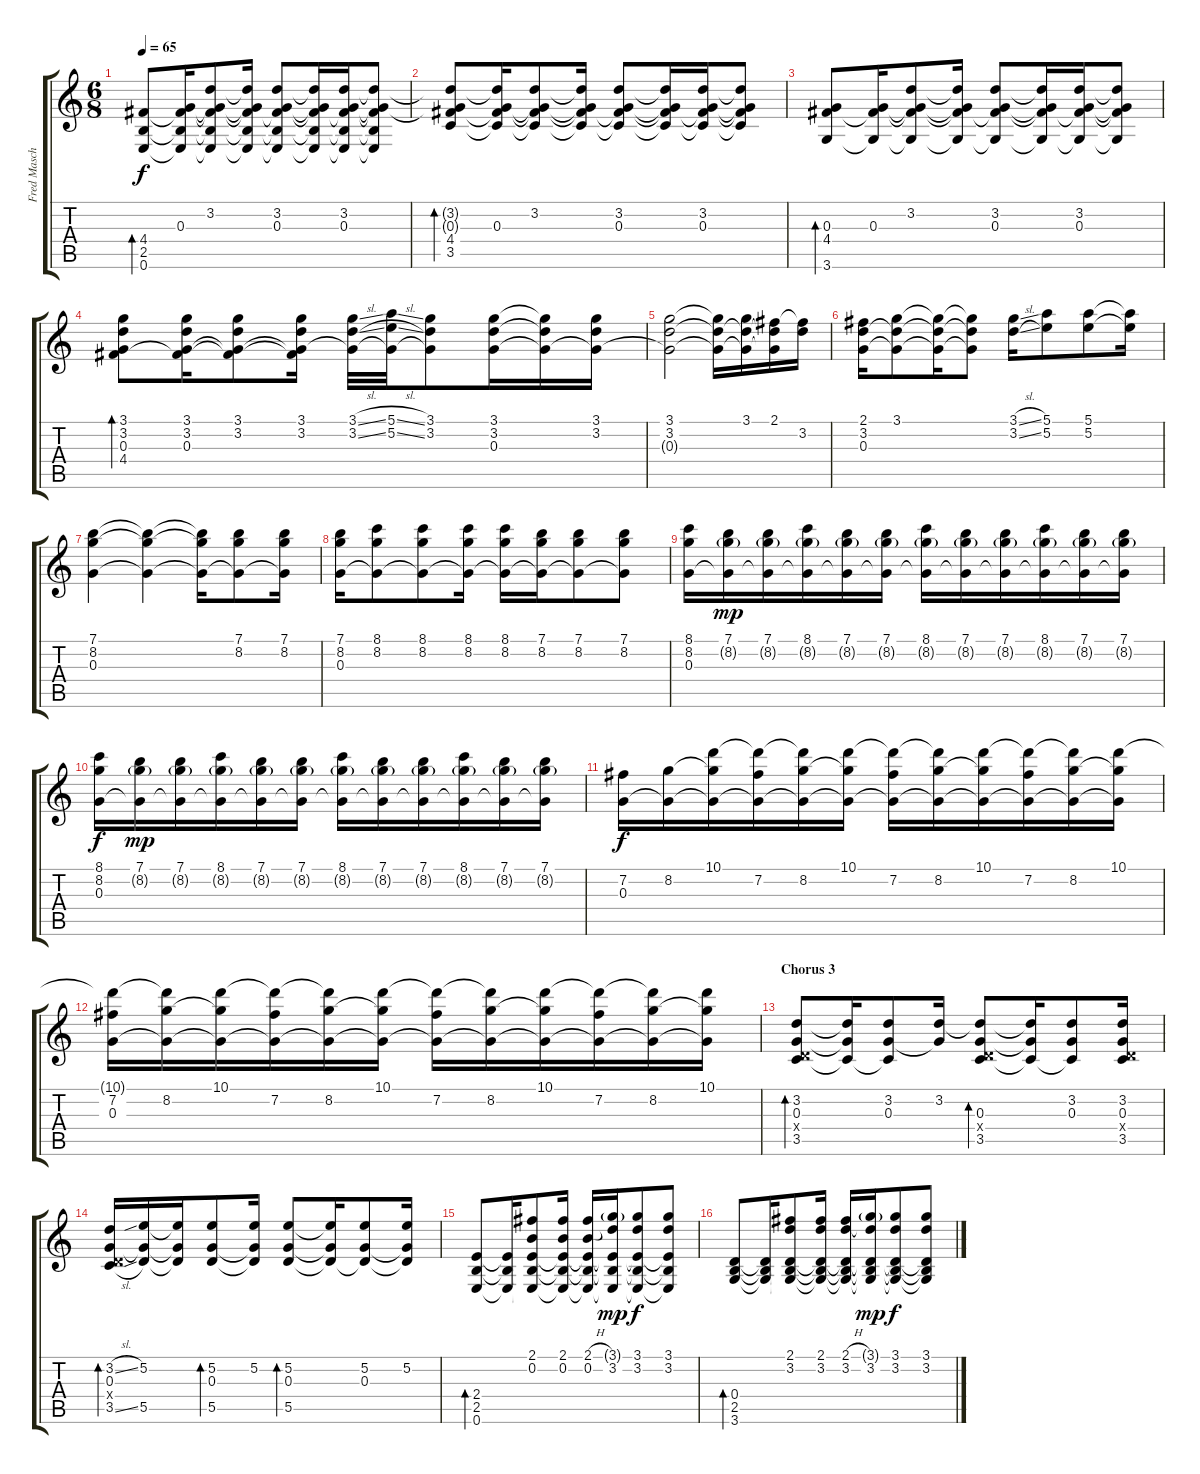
\track ("Fred Mascherino (Acoustic Guitar)" "Fred Masch") {instrument acousticguitarsteel}
\staff {score tabs}
\tuning (E4 B3 G3 D3 A2 E2) {hide}
\ts (6 8)
\tempo 65
\clef g2
\ks c
(4.4 2.5 0.6).8{bd 30 dy f} (0.3 4.4{t} 2.5{t} 0.6{t}).16 (3.2 0.3{t} 4.4{t} 2.5{t} 0.6{t}).8 (3.2{t} 0.3{t} 4.4{t} 2.5{t} 0.6{t}).16 (3.2 0.3 4.4{t} 2.5{t} 0.6{t}).8 (3.2{t} 0.3{t} 4.4{t} 2.5{t} 0.6{t}).16 (3.2 0.3 4.4{t} 2.5{t} 0.6{t}).16 (3.2{t} 0.3{t} 4.4{t} 2.5{t} 0.6{t}).8 |
(3.2{t} 0.3{t} 4.4 3.5).8{bd 30} (3.2{t} 0.3 4.4{t} 3.5{t}).16 (3.2 0.3{t} 4.4{t} 3.5{t}).8 (3.2{t} 0.3{t} 4.4{t} 3.5{t}).16 (3.2 0.3 4.4{t} 3.5{t}).8 (3.2{t} 0.3{t} 4.4{t} 3.5{t}).16 (3.2 0.3 4.4{t} 3.5{t}).16 (3.2{t} 0.3{t} 4.4{t} 3.5{t}).8 |
(0.3 4.4 3.6).8{bd 30} (0.3 4.4{t} 3.6{t}).16 (3.2 0.3{t} 4.4{t} 3.6{t}).8 (3.2{t} 0.3{t} 4.4{t} 3.6{t}).16 (3.2 0.3 4.4{t} 3.6{t}).8 (3.2{t} 0.3{t} 4.4{t} 3.6{t}).16 (3.2 0.3 4.4{t} 3.6{t}).16 (3.2{t} 0.3{t} 4.4{t} 3.6{t}).8 |
(3.1 3.2 0.3 4.4).8{bd 30} (3.1 3.2 0.3 4.4{t}).16 (3.1 3.2 0.3{t} 4.4{t}).8 (3.1 3.2 0.3{t} 4.4{t}).16 (3.1{sl} 3.2{sl} 0.3{t}).32 (5.1{sl} 5.2{sl} 0.3{t}).32 (3.1 3.2 0.3{t}).8 (3.1 3.2 0.3).16 (3.1{t} 3.2{t} 0.3{t}).16 (3.1 3.2 0.3{t}).16 |
(3.1 3.2 0.3{t}).2 (3.1{t} 3.2{t} 0.3{t}).16 (3.1 3.2{t} 0.3{t}).16 (2.1 3.2{t} 0.3{t}).16 (2.1{t} 3.2).16 |
(2.1 3.2 0.3).16 (3.1 3.2{t} 0.3{t}).8 (3.1{t} 3.2{t} 0.3{t}).16 (3.1{t} 3.2{t} 0.3{t}).8 (3.1{sl} 3.2{sl}).16 (5.1 5.2).8 (5.1 5.2).8 (5.1{t} 5.2{t}).16 |
(7.1 8.2 0.3).4 (7.1{t} 8.2{t} 0.3{t}).4 (7.1{t} 8.2{t} 0.3{t}).16 (7.1 8.2 0.3{t}).8 (7.1 8.2 0.3{t}).16 |
(7.1 8.2 0.3).16 (8.1 8.2 0.3{t}).8 (8.1 8.2 0.3{t}).8 (8.1 8.2 0.3{t}).16 (8.1 8.2 0.3{t}).16 (7.1 8.2 0.3{t}).16 (7.1 8.2 0.3{t}).8 (7.1 8.2 0.3{t}).8 |
(8.1 8.2 0.3).16 (7.1 8.2{g} 0.3{t}).16{dy mp} (7.1 8.2{g} 0.3{t}).16 (8.1 8.2{g} 0.3{t}).16 (7.1 8.2{g} 0.3{t}).16 (7.1 8.2{g} 0.3{t}).16 (8.1 8.2{g} 0.3{t}).16 (7.1 8.2{g} 0.3{t}).16 (7.1 8.2{g} 0.3{t}).16 (8.1 8.2{g} 0.3{t}).16 (7.1 8.2{g} 0.3{t}).16 (7.1 8.2{g} 0.3{t}).16 |
(8.1 8.2 0.3).16{dy f} (7.1 8.2{g} 0.3{t}).16{dy mp} (7.1 8.2{g} 0.3{t}).16 (8.1 8.2{g} 0.3{t}).16 (7.1 8.2{g} 0.3{t}).16 (7.1 8.2{g} 0.3{t}).16 (8.1 8.2{g} 0.3{t}).16 (7.1 8.2{g} 0.3{t}).16 (7.1 8.2{g} 0.3{t}).16 (8.1 8.2{g} 0.3{t}).16 (7.1 8.2{g} 0.3{t}).16 (7.1 8.2{g} 0.3{t}).16 |
(7.2 0.3).16{dy f} (8.2 0.3{t}).16 (10.1 8.2{t} 0.3{t}).16 (10.1{t} 7.2 0.3{t}).16 (10.1{t} 8.2 0.3{t}).16 (10.1 8.2{t} 0.3{t}).16 (10.1{t} 7.2 0.3{t}).16 (10.1{t} 8.2 0.3{t}).16 (10.1 8.2{t} 0.3{t}).16 (10.1{t} 7.2 0.3{t}).16 (10.1{t} 8.2 0.3{t}).16 (10.1 8.2{t} 0.3{t}).16 |
(10.1{t} 7.2 0.3).16 (10.1{t} 8.2 0.3{t}).16 (10.1 8.2{t} 0.3{t}).16 (10.1{t} 7.2 0.3{t}).16 (10.1{t} 8.2 0.3{t}).16 (10.1 8.2{t} 0.3{t}).16 (10.1{t} 7.2 0.3{t}).16 (10.1{t} 8.2 0.3{t}).16 (10.1 8.2{t} 0.3{t}).16 (10.1{t} 7.2 0.3{t}).16 (10.1{t} 8.2 0.3{t}).16 (10.1 8.2{t} 0.3{t}).16 |
\section ("" "Chorus 3")
(3.2 0.3 0.4{x} 3.5).8{bd 60} (3.2{t} 0.3{t} 3.5{t}).16 (3.2 0.3 3.5{t}).8 (3.2 0.3{t}).16 (3.2{t} 0.3 0.4{x} 3.5).8{bd 30} (3.2{t} 0.3{t} 3.5{t}).16 (3.2 0.3 3.5{t}).8 (3.2 0.3 0.4{x} 3.5).16 |
(3.2{sl} 0.3 0.4{x} 3.5{sl}).16{bd 30} (5.2 0.3{t} 5.5).16 (5.2{t} 0.3{t} 5.5{t}).16 (5.2 0.3 5.5).8{bd 30} (5.2 0.3{t} 5.5{t}).16 (5.2 0.3 5.5).8{bd 30} (5.2{t} 0.3{t} 5.5{t}).16 (5.2 0.3 5.5{t}).8 (5.2 0.3{t} 5.5{t}).16 |
(2.4 2.5 0.6).8{bd 30} (2.4{t} 2.5{t} 0.6{t}).16 (2.1 0.2 2.4{t} 2.5{t} 0.6{t}).8 (2.1 0.2 2.4{t} 2.5{t} 0.6{t}).16 (2.1{h} 0.2{h} 2.4{t} 2.5{t} 0.6{t}).16 (3.1{g} 3.2 2.4{t} 2.5{t} 0.6{t}).16{dy mp} (3.1 3.2 2.4{t} 2.5{t} 0.6{t}).8{dy f} (3.1 3.2 2.4{t} 2.5{t} 0.6{t}).8 |
(0.4 2.5 3.6).8{bd 30} (0.4{t} 2.5{t} 3.6{t}).16 (2.1 3.2 0.4{t} 2.5{t} 3.6{t}).8 (2.1 3.2 0.4{t} 2.5{t} 3.6{t}).16 (2.1{h} 3.2{h} 0.4{t} 2.5{t} 3.6{t}).16 (3.1{g} 3.2 0.4{t} 2.5{t} 3.6{t}).16{dy mp} (3.1 3.2 0.4{t} 2.5{t} 3.6{t}).8{dy f} (3.1 3.2 0.4{t} 2.5{t} 3.6{t}).8
